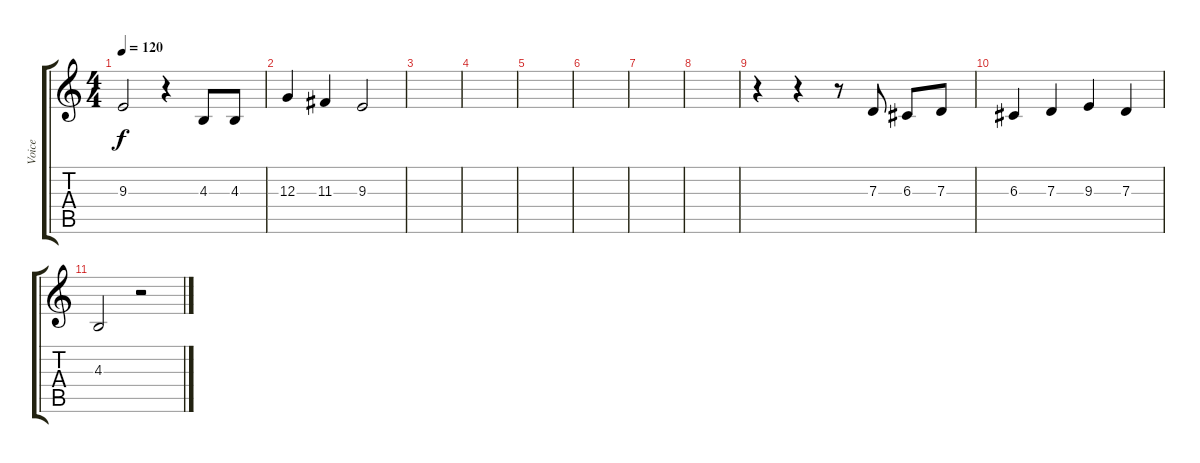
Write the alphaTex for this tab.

\track ("Voice" "Voice") {instrument lead6voice}
\staff {score tabs}
\tuning (E4 B3 G3 D3 A2 E2) {hide}
\ts (4 4)
\tempo 120
\clef g2
\ks c
9.3.2{dy f} r.4 4.3.8 4.3.8 |
12.3.4 11.3.4 9.3.2 |
|
|
|
|
|
|
r.4 r.4 r.8 7.3.8 6.3.8 7.3.8 |
6.3.4 7.3.4 9.3.4 7.3.4 |
4.3.2 r.2
